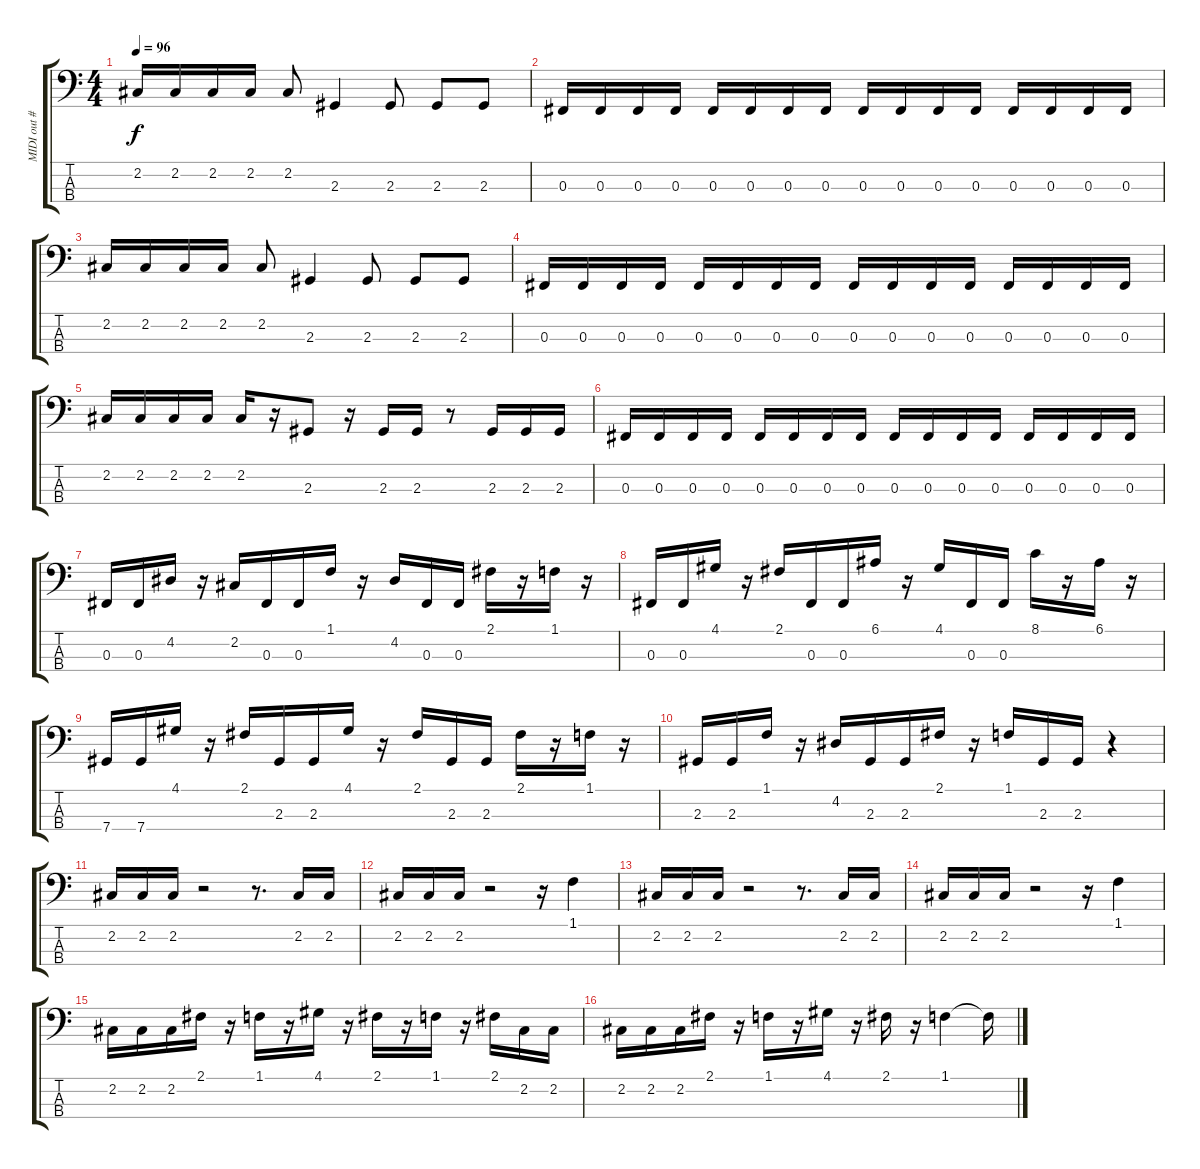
\track ("MIDI out #2" "MIDI out #") {instrument electricbassfinger}
\staff {score tabs}
\tuning (E2 B1 Gb1 Db1) {hide}
\ts (4 4)
\tempo 96
\clef f4
\ks c
2.2.16{dy f} 2.2.16 2.2.16 2.2.16 2.2.8 2.3.4 2.3.8 2.3.8 2.3.8 |
0.3.16 0.3.16 0.3.16 0.3.16 0.3.16 0.3.16 0.3.16 0.3.16 0.3.16 0.3.16 0.3.16 0.3.16 0.3.16 0.3.16 0.3.16 0.3.16 |
2.2.16 2.2.16 2.2.16 2.2.16 2.2.8 2.3.4 2.3.8 2.3.8 2.3.8 |
0.3.16 0.3.16 0.3.16 0.3.16 0.3.16 0.3.16 0.3.16 0.3.16 0.3.16 0.3.16 0.3.16 0.3.16 0.3.16 0.3.16 0.3.16 0.3.16 |
2.2.16 2.2.16 2.2.16 2.2.16 2.2.16 r.16 2.3.8 r.16 2.3.16 2.3.16 r.8 2.3.16 2.3.16 2.3.16 |
0.3.16 0.3.16 0.3.16 0.3.16 0.3.16 0.3.16 0.3.16 0.3.16 0.3.16 0.3.16 0.3.16 0.3.16 0.3.16 0.3.16 0.3.16 0.3.16 |
0.3.16 0.3.16 4.2.16 r.16 2.2.16 0.3.16 0.3.16 1.1.16 r.16 4.2.16 0.3.16 0.3.16 2.1.16 r.16 1.1.16 r.16 |
0.3.16 0.3.16 4.1.16 r.16 2.1.16 0.3.16 0.3.16 6.1.16 r.16 4.1.16 0.3.16 0.3.16 8.1.16 r.16 6.1.16 r.16 |
7.4.16 7.4.16 4.1.16 r.16 2.1.16 2.3.16 2.3.16 4.1.16 r.16 2.1.16 2.3.16 2.3.16 2.1.16 r.16 1.1.16 r.16 |
2.3.16 2.3.16 1.1.16 r.16 4.2.16 2.3.16 2.3.16 2.1.16 r.16 1.1.16 2.3.16 2.3.16 r.4 |
2.2.16 2.2.16 2.2.16 r.2 r.8{d} 2.2.16 2.2.16 |
2.2.16 2.2.16 2.2.16 r.2 r.16 1.1.4 |
2.2.16 2.2.16 2.2.16 r.2 r.8{d} 2.2.16 2.2.16 |
2.2.16 2.2.16 2.2.16 r.2 r.16 1.1.4 |
2.2.16 2.2.16 2.2.16 2.1.16 r.16 1.1.16 r.16 4.1.16 r.16 2.1.16 r.16 1.1.16 r.16 2.1.16 2.2.16 2.2.16 |
2.2.16 2.2.16 2.2.16 2.1.16 r.16 1.1.16 r.16 4.1.16 r.16 2.1.16 r.16 1.1.4 1.1{t}.16
